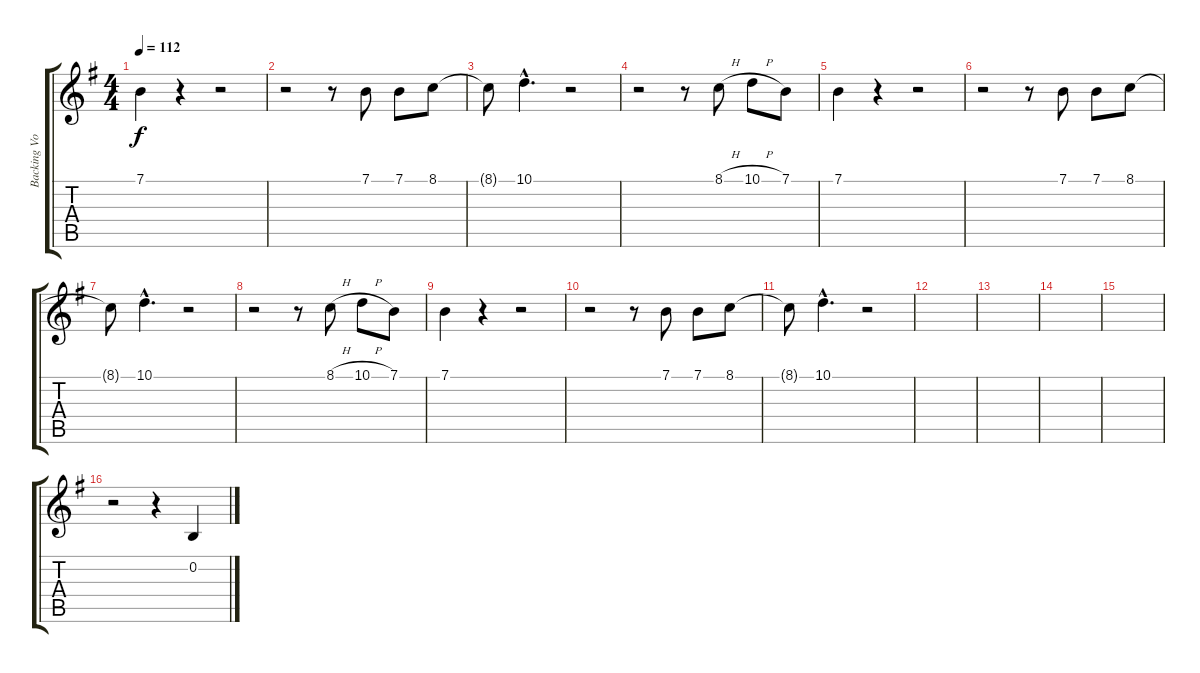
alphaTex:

\track ("Backing Vocals" "Backing Vo") {instrument synthvoice}
\staff {score tabs}
\tuning (E4 B3 G3 D3 A2 E2) {hide}
\ts (4 4)
\tempo 112
\clef g2
\ks g
7.1.4{dy f} r.4 r.2 |
r.2 r.8 7.1.8 7.1.8 8.1.8 |
8.1{t}.8 10.1{hac}.4{d} r.2 |
r.2 r.8 8.1{h}.8 10.1{h}.8 7.1.8 |
7.1.4 r.4 r.2 |
r.2 r.8 7.1.8 7.1.8 8.1.8 |
8.1{t}.8 10.1{hac}.4{d} r.2 |
r.2 r.8 8.1{h}.8 10.1{h}.8 7.1.8 |
7.1.4 r.4 r.2 |
r.2 r.8 7.1.8 7.1.8 8.1.8 |
8.1{t}.8 10.1{hac}.4{d} r.2 |
|
|
|
|
r.2 r.4 0.2.4
